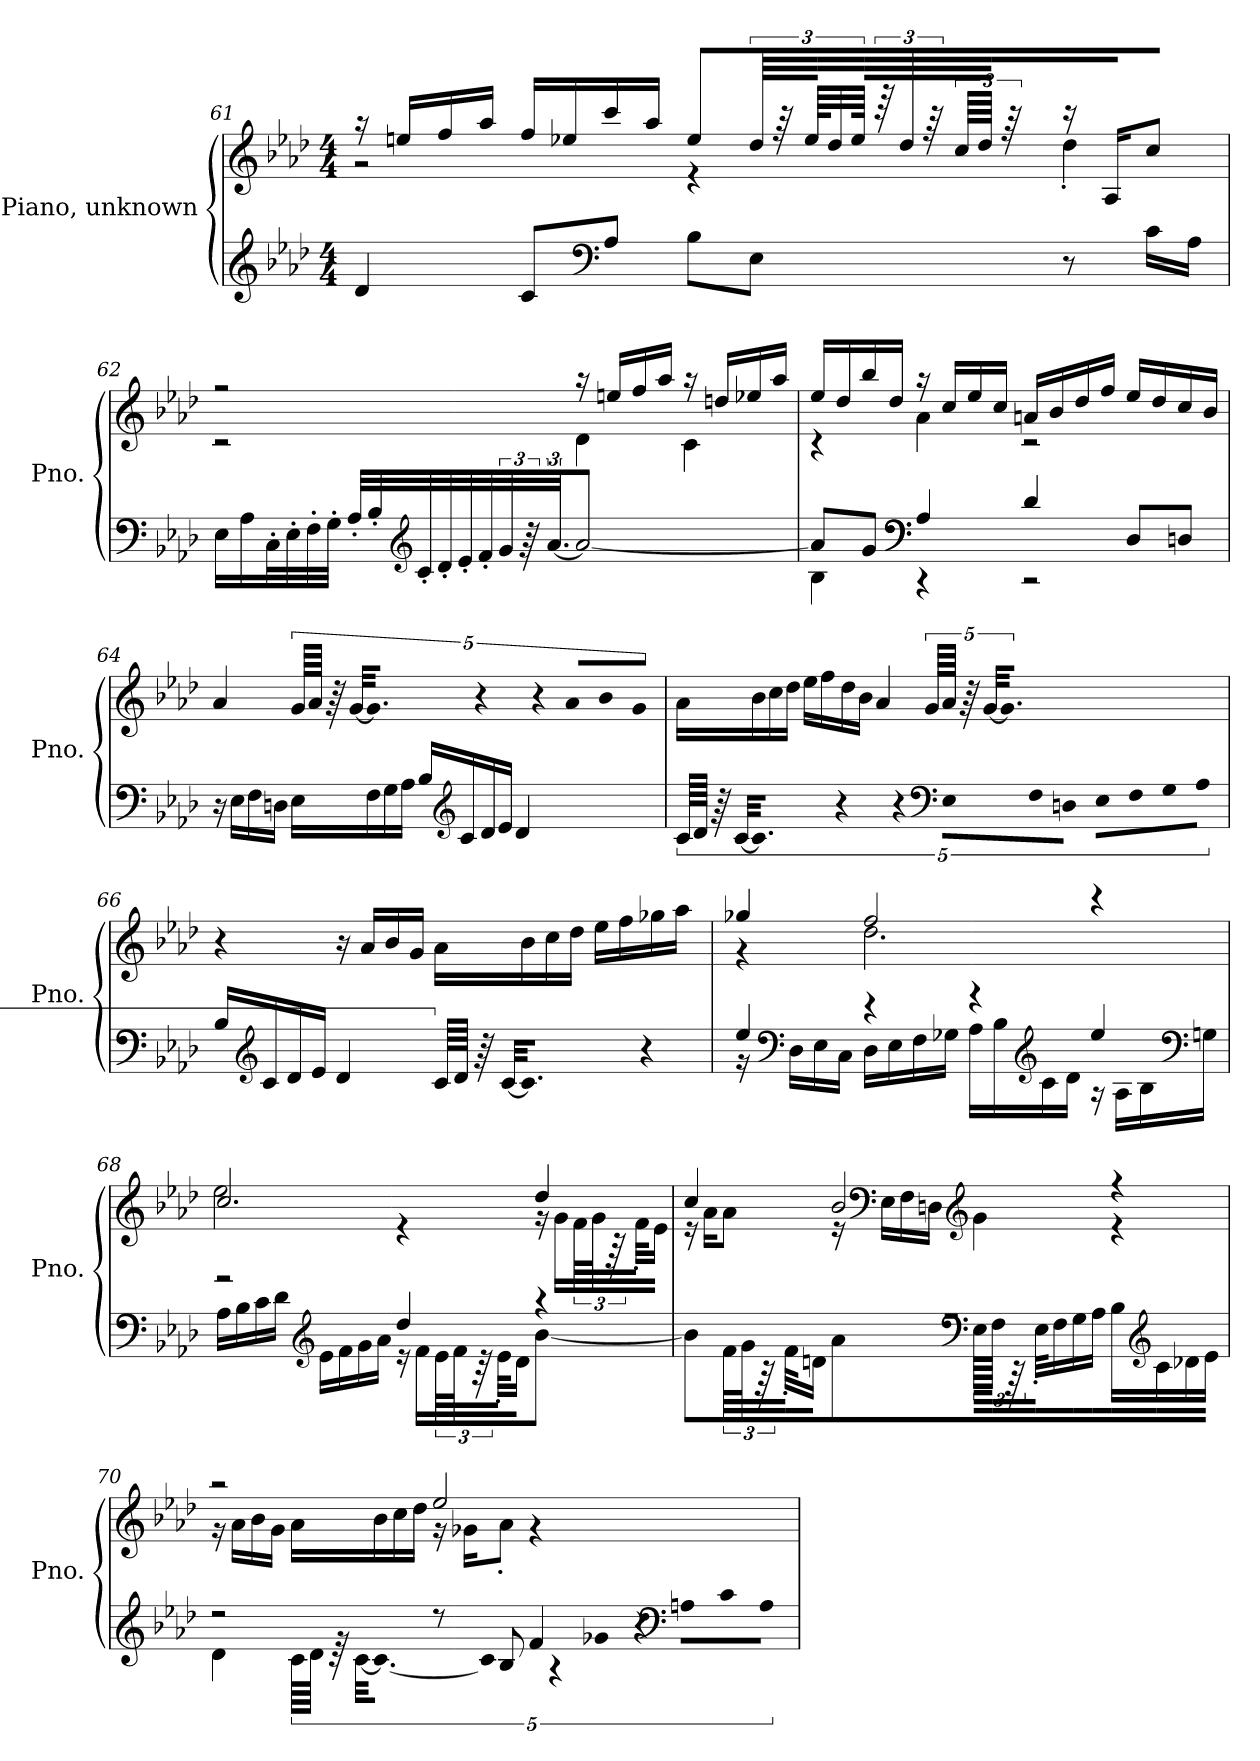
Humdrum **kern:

**kern	**kern
*part1	*part1
*staff2	*staff1
*I"Piano, unknown	*
*I'Pno.	*
!!LO:LB:g=z
*clefG2	*clefG2
*k[b-e-a-d-]	*k[b-e-a-d-]
*M4/4	*M4/4
=61	=61
*	*^
4d-/	16r	2r
.	16een/LL	.
.	16ff/	.
.	16aa-/JJ	.
8c/L	16ff/LL	.
.	16ee-X/	.
*clefF4	*	*
8A-/J	16ccc/	.
.	16aa-/JJ	.
8B-\L	8ee-/L	4r
8E-\J	96dd-/Jkkk	.
.	96r	.
.	96ee-/KLLL	.
*	*Xbrackettup	*
.	48dd-/	.
.	96ee-/JJJk	.
*	*brackettup	*
.	96r	.
.	96dd-/	.
.	96r	.
.	96cc/LLLL	.
.	96dd-/JJJJ	.
.	96r	.
8r	16r	4dd-'\
.	16A-/KL	.
16c\LL	8cc/J	.
16A-\JJ	.	.
!!LO:LB:g=z	!!
=62	=62	=62
16E-\LL	2r	2r
16A-\	.	.
32C'\L	.	.
32E-'\	.	.
32F'\	.	.
32G'\JJJ	.	.
32A-'/LLL	.	.
32B-'/	.	.
*clefG2	*	*
32c'/	.	.
32d-'/	.	.
32e-'/	.	.
32f'/	.	.
48g/JJJ	.	.
96r	.	.
[48.a-/	.	.
2a-/_	16r	4d-\
.	16een/LL	.
.	16ff/	.
.	16aa-/JJ	.
.	16r	4c\
.	16ddn/LL	.
.	16ee-X/	.
.	16aa-/JJ	.
=63	=63	=63
*^	*	*
8a-/L]	4B-\	16ee-/LL	4r
.	.	16dd-/	.
8g/J	.	16bb-/	.
.	.	16dd-/JJ	.
*clefF4	*	*	*
4A-/	4r	16r	4a-\
.	.	16cc/LL	.
.	.	16ee-/	.
.	.	16cc/JJ	.
4d-/	2r	16an/LL	2r
.	.	16b-/	.
.	.	16dd-/	.
.	.	16ff/JJ	.
8D-/L	.	16ee-/LL	.
.	.	16dd-/	.
8Dn/J	.	16cc/	.
.	.	16b-/JJ	.
*v	*v	*	*
*	*v	*v
!!LO:PB:g=z
=64	=64
16r	4a-/
16E-\LL	.
16F\	.
16Dn\JJ	.
16E-\LL	80g/LLLL
.	80a-/JJJJ
.	80r
.	[40g/KKL
16F\	8.g/J]
16G\	.
16A-\JJ	.
16B-/LL	4r
*clefG2	*
16c/	.
16d-/	.
16e-/JJ	.
4d-/	16r
.	16a-/LL
.	16b-/
.	16g/JJ
=65	=65
80c/LLLL	16a-\LL
80d-/JJJJ	.
80r	.
[40c/KKL	.
8.c/J]	16b-\
.	16cc\
.	16dd-\JJ
4r	16ee-\LL
.	16ff\
.	16dd-\
.	16b-\JJ
16r	4a-/
*clefF4	*
16E-\LL	.
16F\	.
16Dn\JJ	.
16E-\LL	80g/LLLL
.	80a-/JJJJ
.	80r
.	[40g/KKL
16F\	8.g/J]
16G\	.
16A-\JJ	.
!!LO:LB:g=z
=66	=66
16B-/LL	4r
*clefG2	*
16c/	.
16d-/	.
16e-/JJ	.
4d-/	16r
.	16a-/LL
.	16b-/
.	16g/JJ
80c/LLLL	16a-\LL
80d-/JJJJ	.
80r	.
[40c/KKL	.
8.c/J]	16b-\
.	16cc\
.	16dd-\JJ
4r	16ee-\LL
.	16ff\
.	16gg-X\
.	16aa-\JJ
=67	=67
*^	*^
4ee-/	16r	4gg-X/	4r
*clefF4	*	*	*
.	16D-\LL	.	.
.	16E-\	.	.
.	16C\JJ	.	.
4r	16D-\LL	2ff/	2.dd-\
.	16E-\	.	.
.	16F\	.	.
.	16G-X\JJ	.	.
4r	16A-\LL	.	.
.	16B-\	.	.
*clefG2	*	*	*
.	16c\	.	.
.	16d-\JJ	.	.
4ee-/	16r	4r	.
.	16A-\LL	.	.
.	16B-\	.	.
*clefF4	*	*	*
.	16Gn\JJ	.	.
!!LO:LB:g=z	!!
=68	=68	=68	=68
2r	16A-\LL	2.cc/	2ee-\
.	16B-\	.	.
.	16c\	.	.
.	16d-\JJ	.	.
*clefG2	*	*	*
.	16e-\LL	.	.
.	16f\	.	.
.	16g\	.	.
.	16a-\JJ	.	.
4dd-/	16r	.	4r
.	16f\LL	.	.
.	96e-\LL	.	.
.	96f\JJJJ	.	.
.	96r	.	.
.	32e-'\KLL	.	.
.	16d-\JJ	.	.
4r	[4b-\	4dd-/	16r
.	.	.	16g\LL
.	.	.	96f\LL
.	.	.	96g\JJJJ
.	.	.	96r
.	.	.	32f'\KLL
.	.	.	16e-\JJ
!!LO:LB:g=z	!!
=69	=69	=69	=69
1r	8b-\L]	4cc/	16r
.	.	.	16a-\KL
.	96f\LLL	.	8a-\J
.	96g\JJJJ	.	.
.	96r	.	.
.	32f'\KLL	.	.
.	16dn\JJ	.	.
.	4a-\	2b-/	16r
*	*	*clefF4	*
.	.	.	16E-\LL
.	.	.	16F\
.	.	.	16Dn\JJ
*clefF4	*	*clefG2	*
.	96E-\LLLL	.	4g\
.	96F\JJJJ	.	.
.	96r	.	.
.	32E-'\KLL	.	.
.	16F\	.	.
.	16G\	.	.
.	16A-\JJ	.	.
.	16B-\LL	4r	4r
*clefG2	*	*	*
.	16c\	.	.
.	16d-X\	.	.
.	16e-\JJ	.	.
!!LO:LB:g=z	!!
=70	=70	=70	=70
2r	4d-\	2r	16r
.	.	.	16a-\LL
.	.	.	16b-\
.	.	.	16g\JJ
.	80c\LLLL	.	16a-\LL
.	80d-\JJJJ	.	.
.	80r	.	.
.	[40c\KKL	.	.
.	8.c\J_	.	16b-\
.	.	.	16cc\
.	.	.	16dd-\JJ
8r	8c\]	2ee-/	16r
.	.	.	16g-X\KL
8B-/	16r	.	8a-'\J
.	16g-X\	.	.
4f/	16r	.	4r
*clefF4	*	*	*
.	16An\LL	.	.
.	16c\	.	.
.	16A\JJ	.	.
*v	*v	*	*
*	*v	*v
=	=
*-	*-
